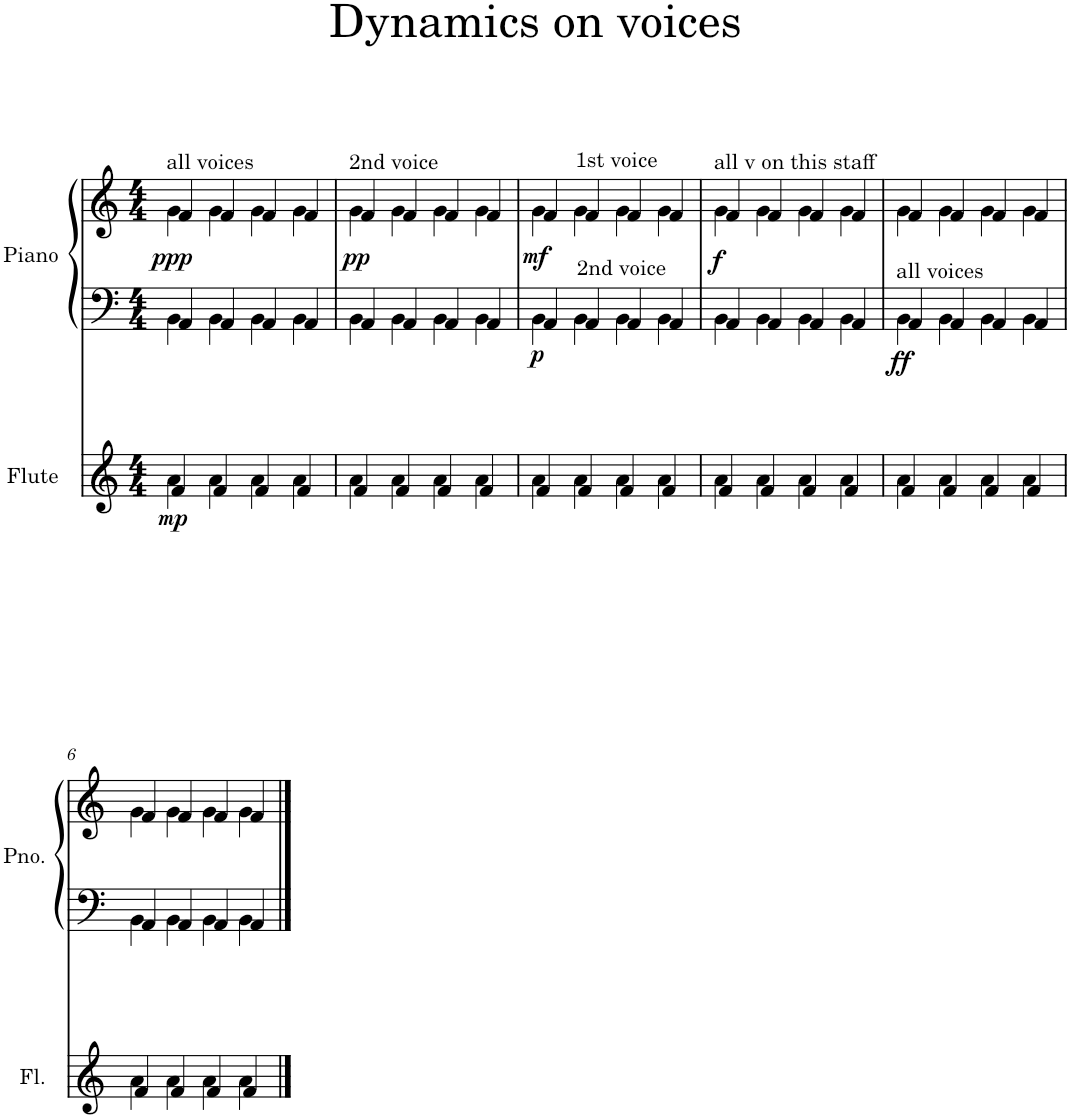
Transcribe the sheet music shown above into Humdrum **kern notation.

**kern	**dynam	**kern	**kern	**dynam
*part2	*part2	*part1	*part1	*part1
*staff3	*staff3	*staff2	*staff1	*staff1/2
*I"Flute	*	*I"Piano	*	*
*I'Fl.	*	*I'Pno.	*	*
*clefG2	*	*clefF4	*clefG2	*
*k[]	*	*k[]	*k[]	*
*M4/4	*	*M4/4	*M4/4	*
=1	=1	=1	=1	=1
*^	*	*^	*^	*
!	!	!	!	!	!LO:TX:a:t=all voices	!	!
!	!	!LO:DY:b	!	!	!	!	!LO:DY:b
4f/	4a\	mp	4AA/	4BB\	4f/	4g\	ppp
4f/	4a\	.	4AA/	4BB\	4f/	4g\	.
4f/	4a\	.	4AA/	4BB\	4f/	4g\	.
4f/	4a\	.	4AA/	4BB\	4f/	4g\	.
=2	=2	=2	=2	=2	=2	=2	=2
!	!	!	!	!	!LO:TX:a:t=2nd voice	!	!
!	!	!	!	!	!	!	!LO:DY:b
4f/	4a\	.	4AA/	4BB\	4f/	4g\	pp
4f/	4a\	.	4AA/	4BB\	4f/	4g\	.
4f/	4a\	.	4AA/	4BB\	4f/	4g\	.
4f/	4a\	.	4AA/	4BB\	4f/	4g\	.
=3	=3	=3	=3	=3	=3	=3	=3
!	!	!	!	!	!	!	!LO:DY:b=2
!	!	!	!	!	!	!	!LO:DY:n=1:b
4f/	4a\	.	4AA/	4BB\	4f/	4g\	p mf
!	!	!	!	!	!LO:TX:a:t=1st voice	!	!
!	!	!	!LO:TX:a:t=2nd voice	!	!	!	!
4f/	4a\	.	4AA/	4BB\	4f/	4g\	.
4f/	4a\	.	4AA/	4BB\	4f/	4g\	.
4f/	4a\	.	4AA/	4BB\	4f/	4g\	.
=4	=4	=4	=4	=4	=4	=4	=4
!	!	!	!	!	!LO:TX:a:t=all v on this staff	!	!
!	!	!	!	!	!	!	!LO:DY:b
4f/	4a\	.	4AA/	4BB\	4f/	4g\	f
4f/	4a\	.	4AA/	4BB\	4f/	4g\	.
4f/	4a\	.	4AA/	4BB\	4f/	4g\	.
4f/	4a\	.	4AA/	4BB\	4f/	4g\	.
=5	=5	=5	=5	=5	=5	=5	=5
!	!	!	!LO:TX:a:t=all voices	!	!	!	!
!	!	!	!	!	!	!	!LO:DY:b=2
4f/	4a\	.	4AA/	4BB\	4f/	4g\	ff
4f/	4a\	.	4AA/	4BB\	4f/	4g\	.
4f/	4a\	.	4AA/	4BB\	4f/	4g\	.
4f/	4a\	.	4AA/	4BB\	4f/	4g\	.
!!LO:LB:g=z	!!
=6	=6	=6	=6	=6	=6	=6	=6
4f/	4a\	.	4AA/	4BB\	4f/	4g\	.
4f/	4a\	.	4AA/	4BB\	4f/	4g\	.
4f/	4a\	.	4AA/	4BB\	4f/	4g\	.
4f/	4a\	.	4AA/	4BB\	4f/	4g\	.
*v	*v	*	*	*	*	*	*
*	*	*v	*v	*	*	*
*	*	*	*v	*v	*
==	==	==	==	==
*-	*-	*-	*-	*-
